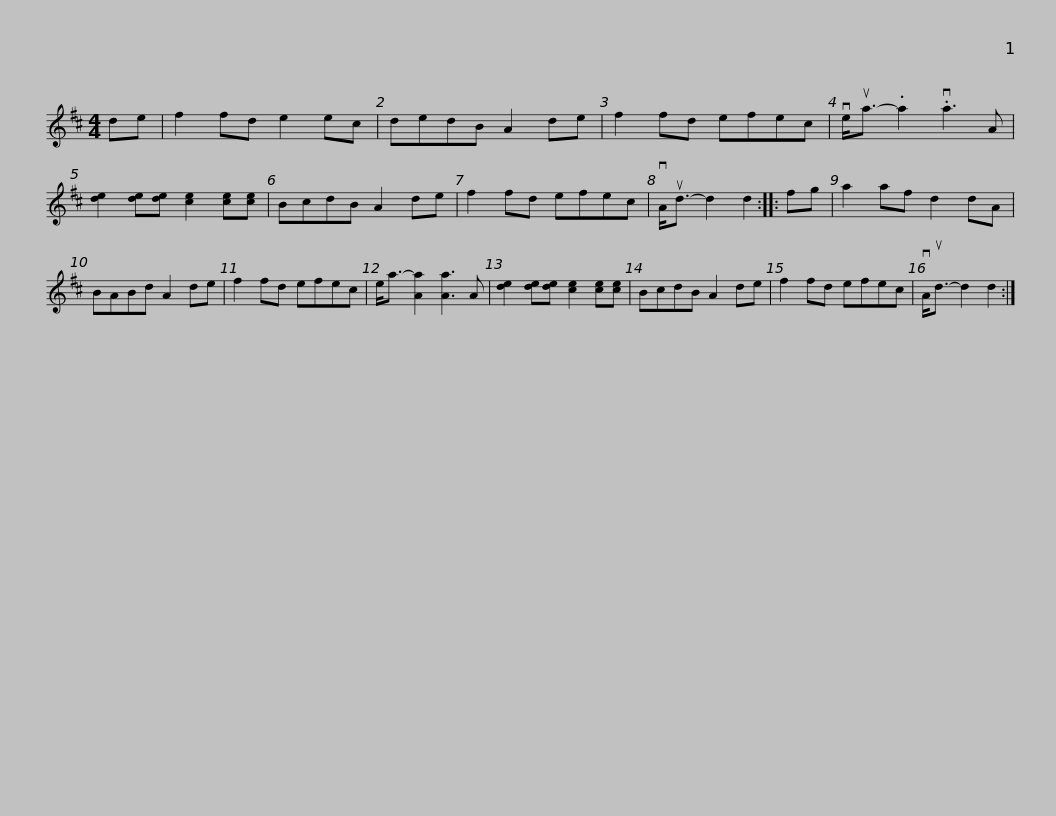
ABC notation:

X:1
L:1/8
M:4/4
I:linebreak $
K:D
V:1 treble
V:1
 de | f2 fd e2 ec | dedB A2 de | f2 fd efec | ve<ua- .a2 .va3 A | %5
 [de]2 [de][de] [ce]2 [ce][ce] | BcdB A2 de |$ f2 fd efec | vA<ud- d2 d2 :: fg | %10
 a2 af d2 dA | BABd A2 de | f2 fd efec | e<a- [Aa]2 [Aa]3 A |$ [de]2 [de][de] [ce]2 [ce][ce] | %15
 BcdB A2 de | f2 fd efec | vA<ud- d2 d2 :| %18
